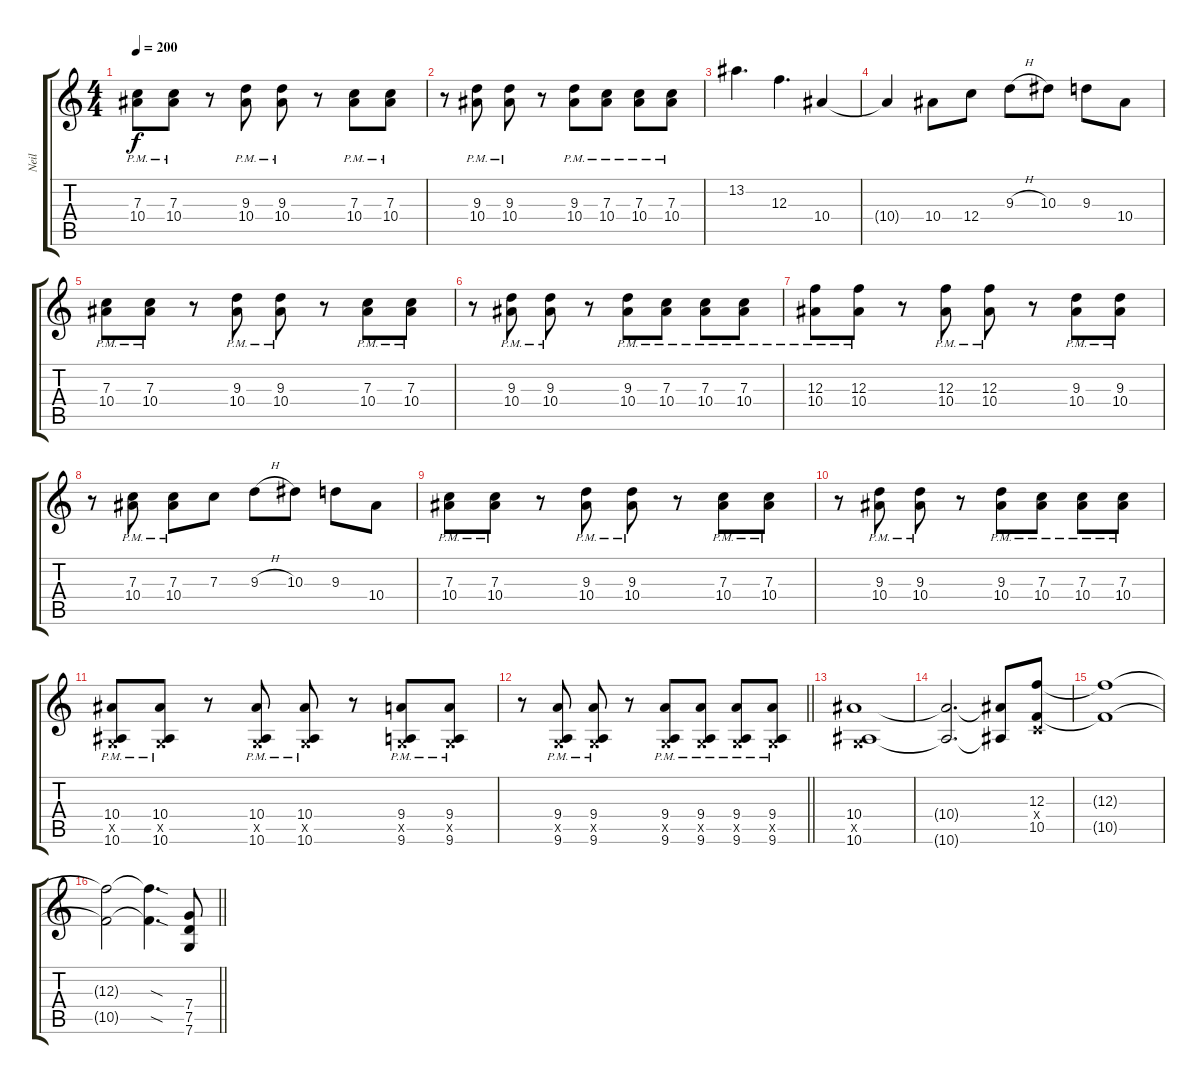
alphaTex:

\track ("Neil" "Neil") {instrument distortionguitar}
\staff {score tabs}
\tuning (D4 A3 F3 C3 G2 C2) {hide}
\ts (4 4)
\tempo 200
\clef g2
\ks c
(7.3{pm} 10.4{pm}).8{dy f} (7.3{pm} 10.4{pm}).8 r.8 (9.3{pm} 10.4{pm}).8 (9.3{pm} 10.4{pm}).8 r.8 (7.3{pm} 10.4{pm}).8 (7.3{pm} 10.4{pm}).8 |
r.8 (9.3{pm} 10.4{pm}).8 (9.3{pm} 10.4{pm}).8 r.8 (9.3{pm} 10.4{pm}).8 (7.3{pm} 10.4{pm}).8 (7.3{pm} 10.4{pm}).8 (7.3{pm} 10.4{pm}).8 |
13.2.4{d} 12.3.4{d} 10.4.4 |
10.4{t}.4 10.4.8 12.4.8 9.3{h}.8 10.3.8 9.3.8 10.4.8 |
(7.3{pm} 10.4{pm}).8 (7.3{pm} 10.4{pm}).8 r.8 (9.3{pm} 10.4{pm}).8 (9.3{pm} 10.4{pm}).8 r.8 (7.3{pm} 10.4{pm}).8 (7.3{pm} 10.4{pm}).8 |
r.8 (9.3{pm} 10.4{pm}).8 (9.3{pm} 10.4{pm}).8 r.8 (9.3{pm} 10.4{pm}).8 (7.3{pm} 10.4{pm}).8 (7.3{pm} 10.4{pm}).8 (7.3{pm} 10.4{pm}).8 |
(12.3{pm} 10.4{pm}).8 (12.3{pm} 10.4{pm}).8 r.8 (12.3{pm} 10.4{pm}).8 (12.3{pm} 10.4{pm}).8 r.8 (9.3{pm} 10.4{pm}).8 (9.3{pm} 10.4{pm}).8 |
r.8 (7.3{pm} 10.4{pm}).8 (7.3{pm} 10.4{pm}).8 7.3.8 9.3{h}.8 10.3.8 9.3.8 10.4.8 |
(7.3{pm} 10.4{pm}).8 (7.3{pm} 10.4{pm}).8 r.8 (9.3{pm} 10.4{pm}).8 (9.3{pm} 10.4{pm}).8 r.8 (7.3{pm} 10.4{pm}).8 (7.3{pm} 10.4{pm}).8 |
r.8 (9.3{pm} 10.4{pm}).8 (9.3{pm} 10.4{pm}).8 r.8 (9.3{pm} 10.4{pm}).8 (7.3{pm} 10.4{pm}).8 (7.3{pm} 10.4{pm}).8 (7.3{pm} 10.4{pm}).8 |
(10.4{pm} 0.5{x} 10.6).8 (10.4{pm} 0.5{x} 10.6).8 r.8 (10.4{pm} 0.5{x} 10.6).8 (10.4{pm} 0.5{x} 10.6).8 r.8 (9.4{pm} 0.5{x} 9.6).8 (9.4{pm} 0.5{x} 9.6).8 |
\barLineRight lightlight
r.8 (9.4{pm} 0.5{x} 9.6).8 (9.4{pm} 0.5{x} 9.6).8 r.8 (9.4{pm} 0.5{x} 9.6).8 (9.4{pm} 0.5{x} 9.6).8 (9.4{pm} 0.5{x} 9.6).8 (9.4{pm} 0.5{x} 9.6).8 |
\section ("" "")
(10.4 0.5{x} 10.6).1 |
(10.4{t} 10.6{t}).2{d} (10.4{t} 10.6{t}).8 (12.3 0.4{x} 10.5).8 |
(12.3{t} 10.5{t}).1 |
\barLineRight lightlight
(12.3{t} 10.5{t}).2 (12.3{sod t} 10.5{sod t}).4{d} (7.4 7.5 7.6).8
